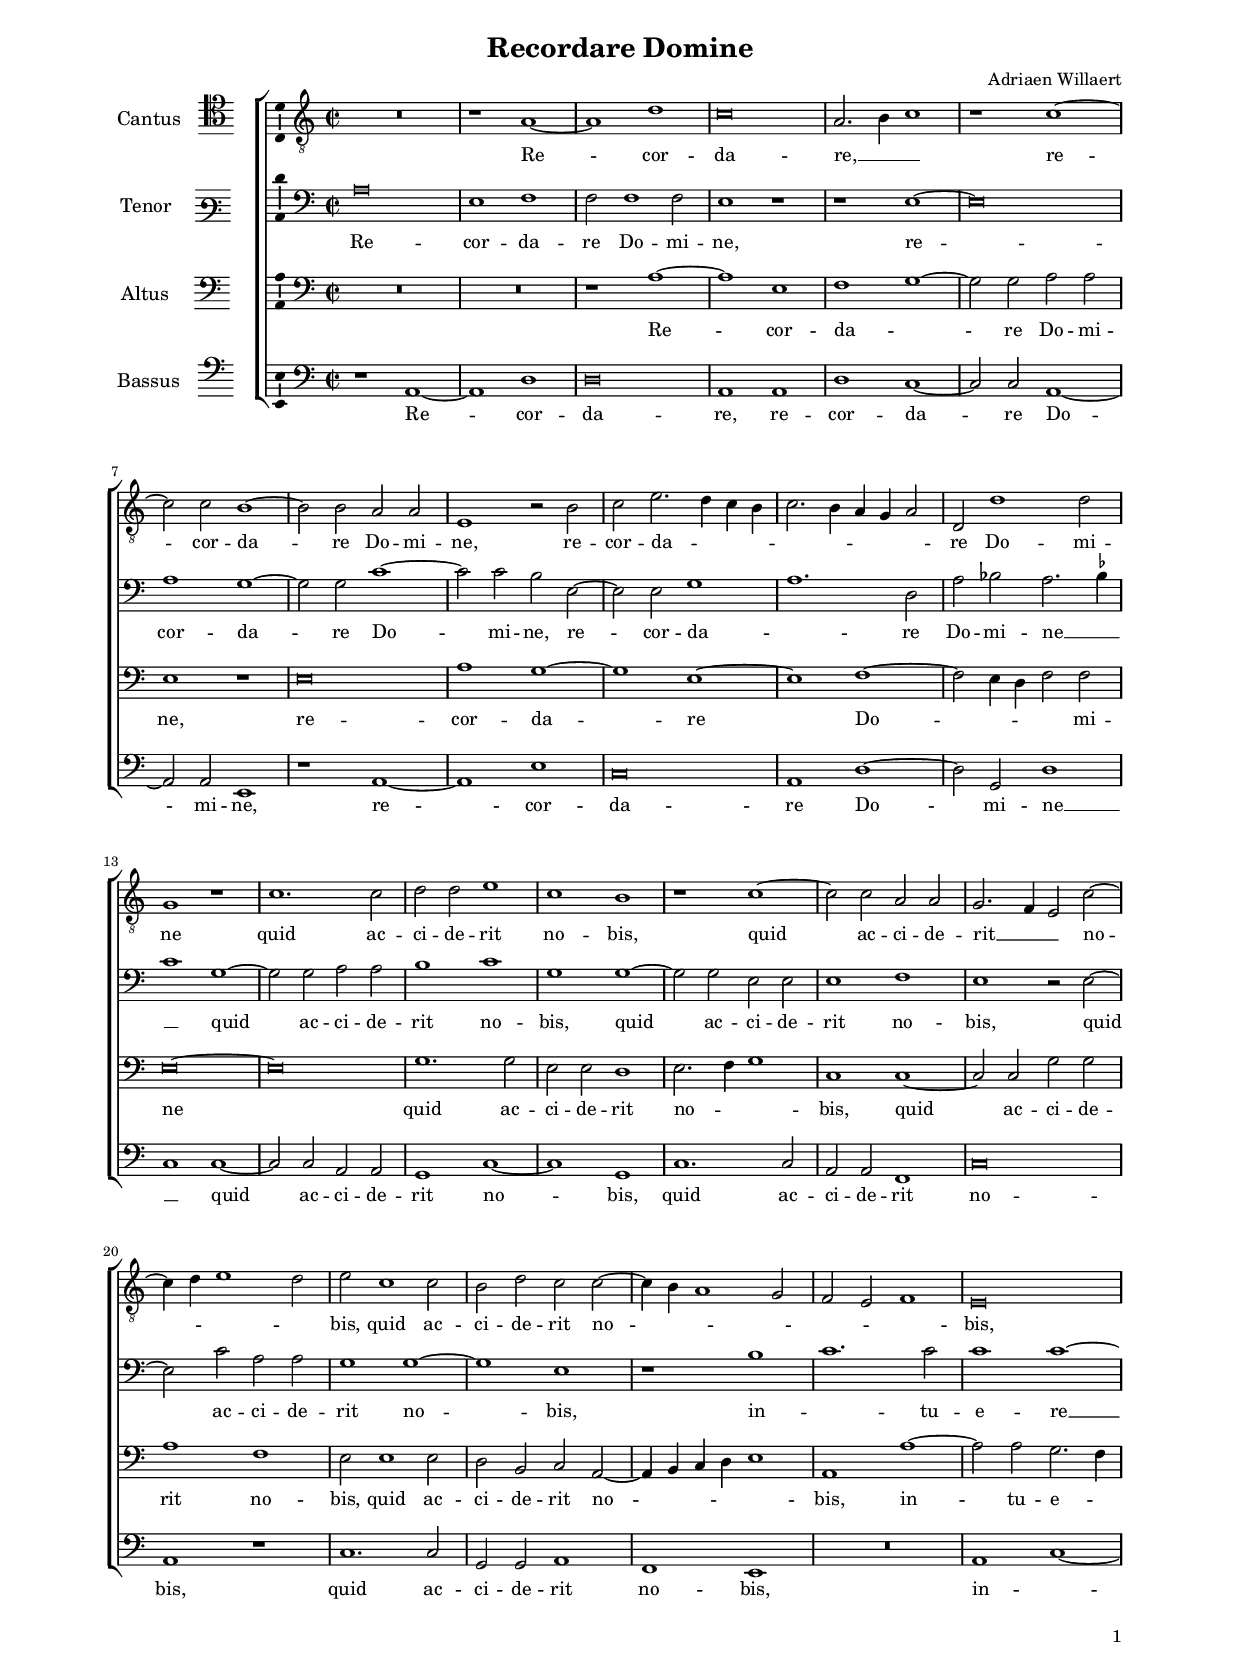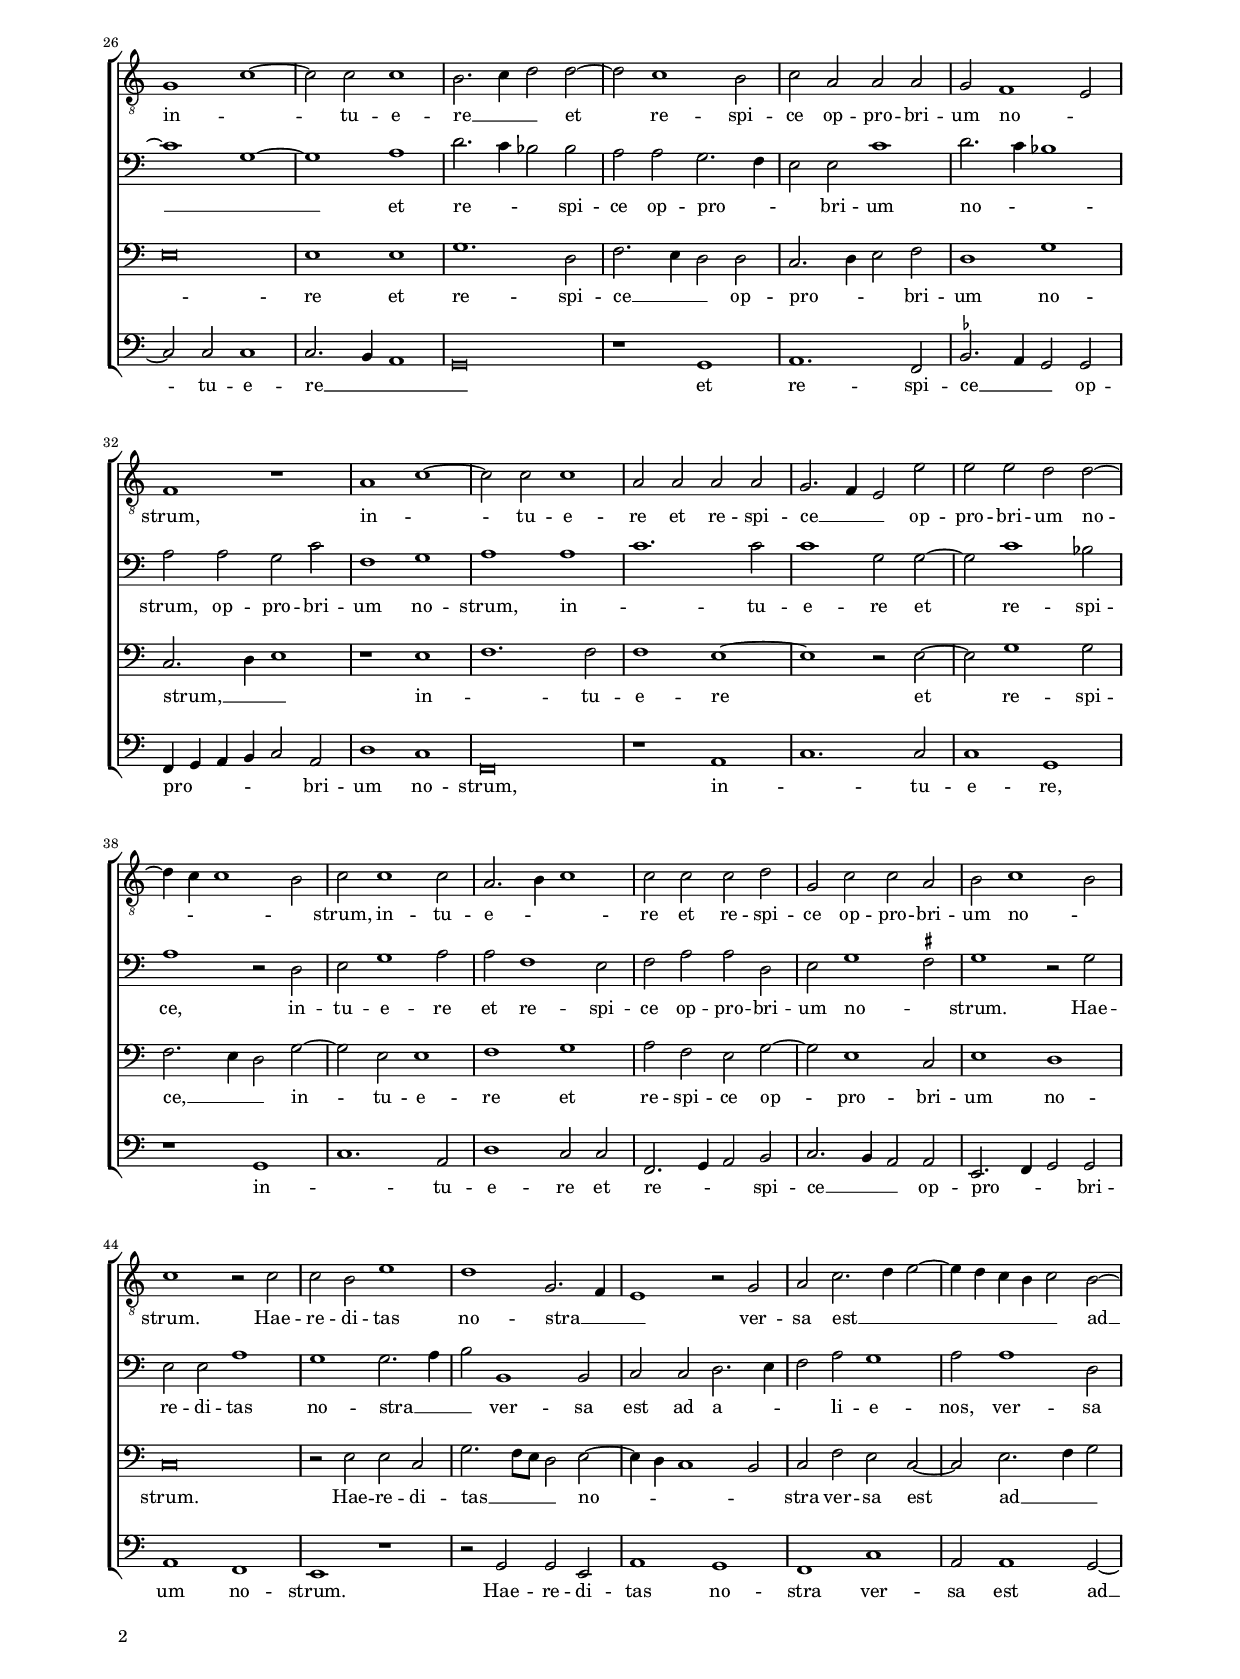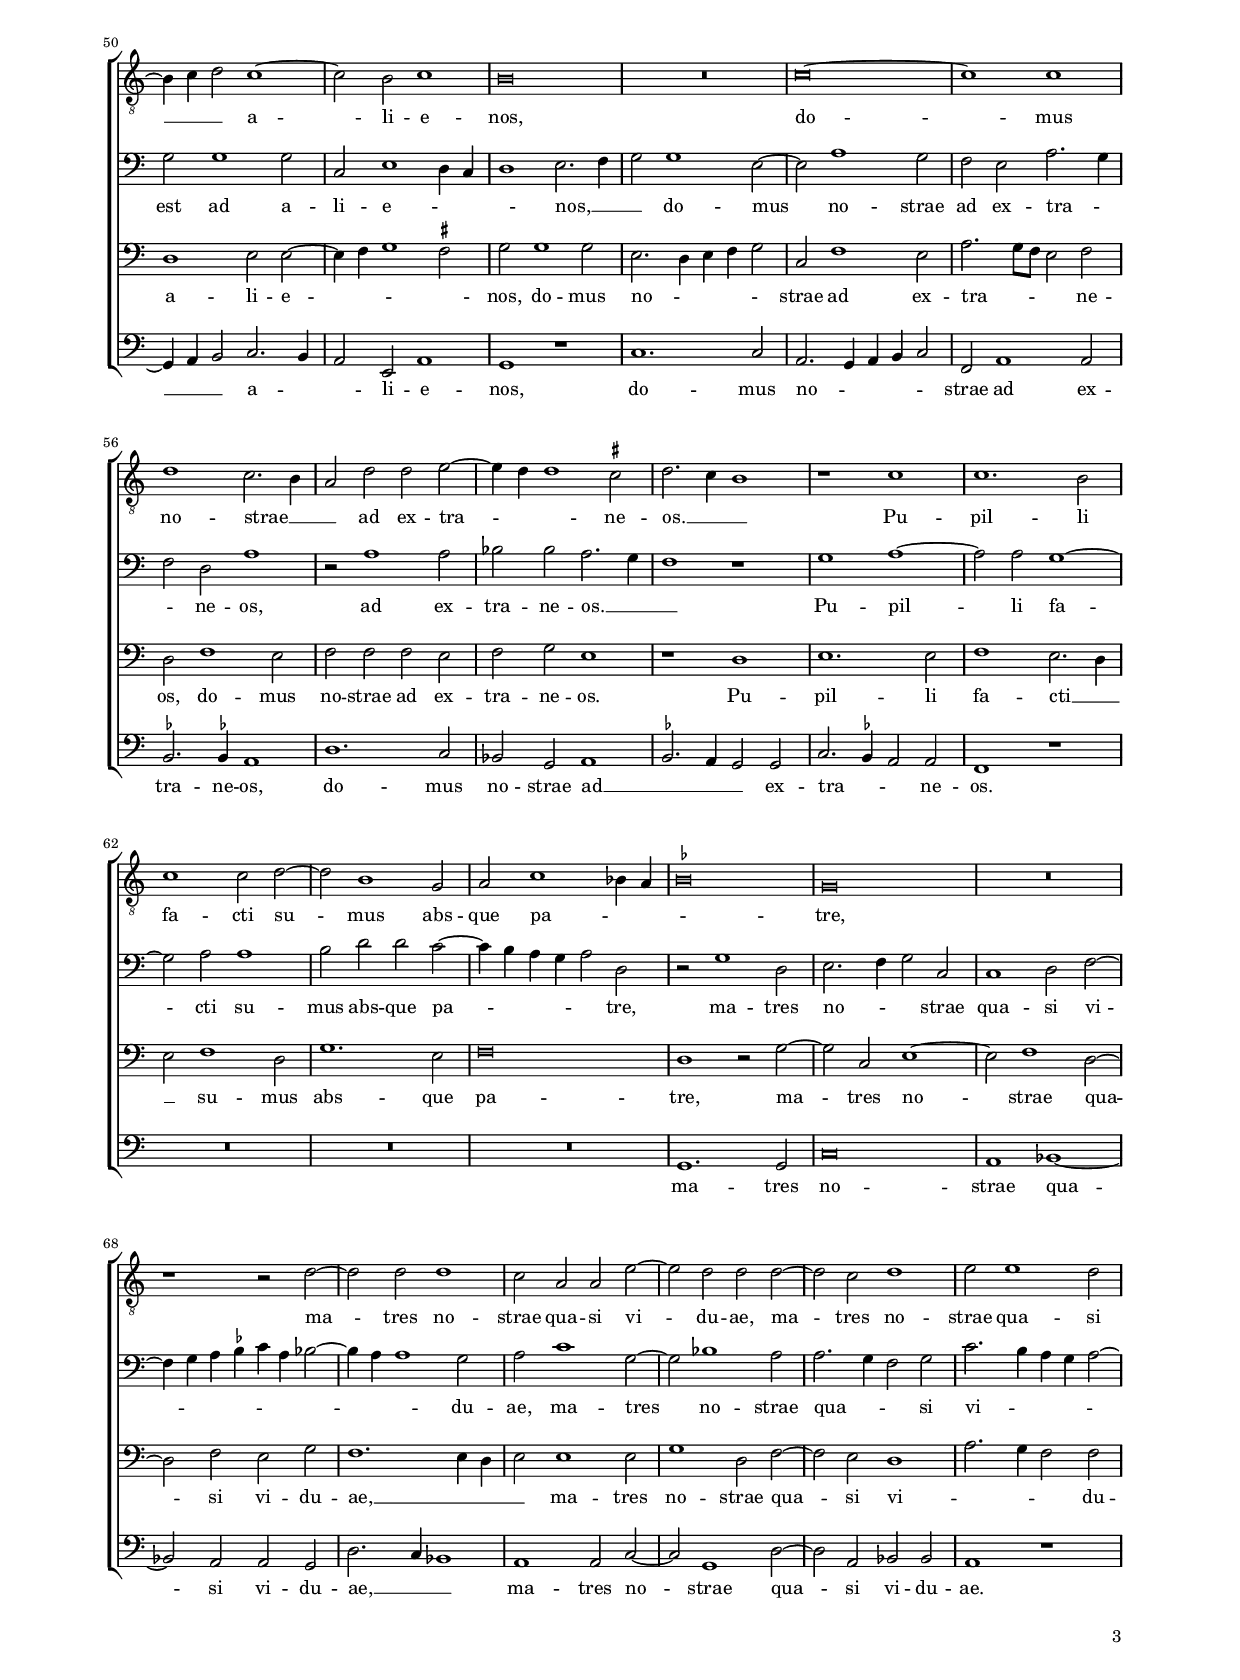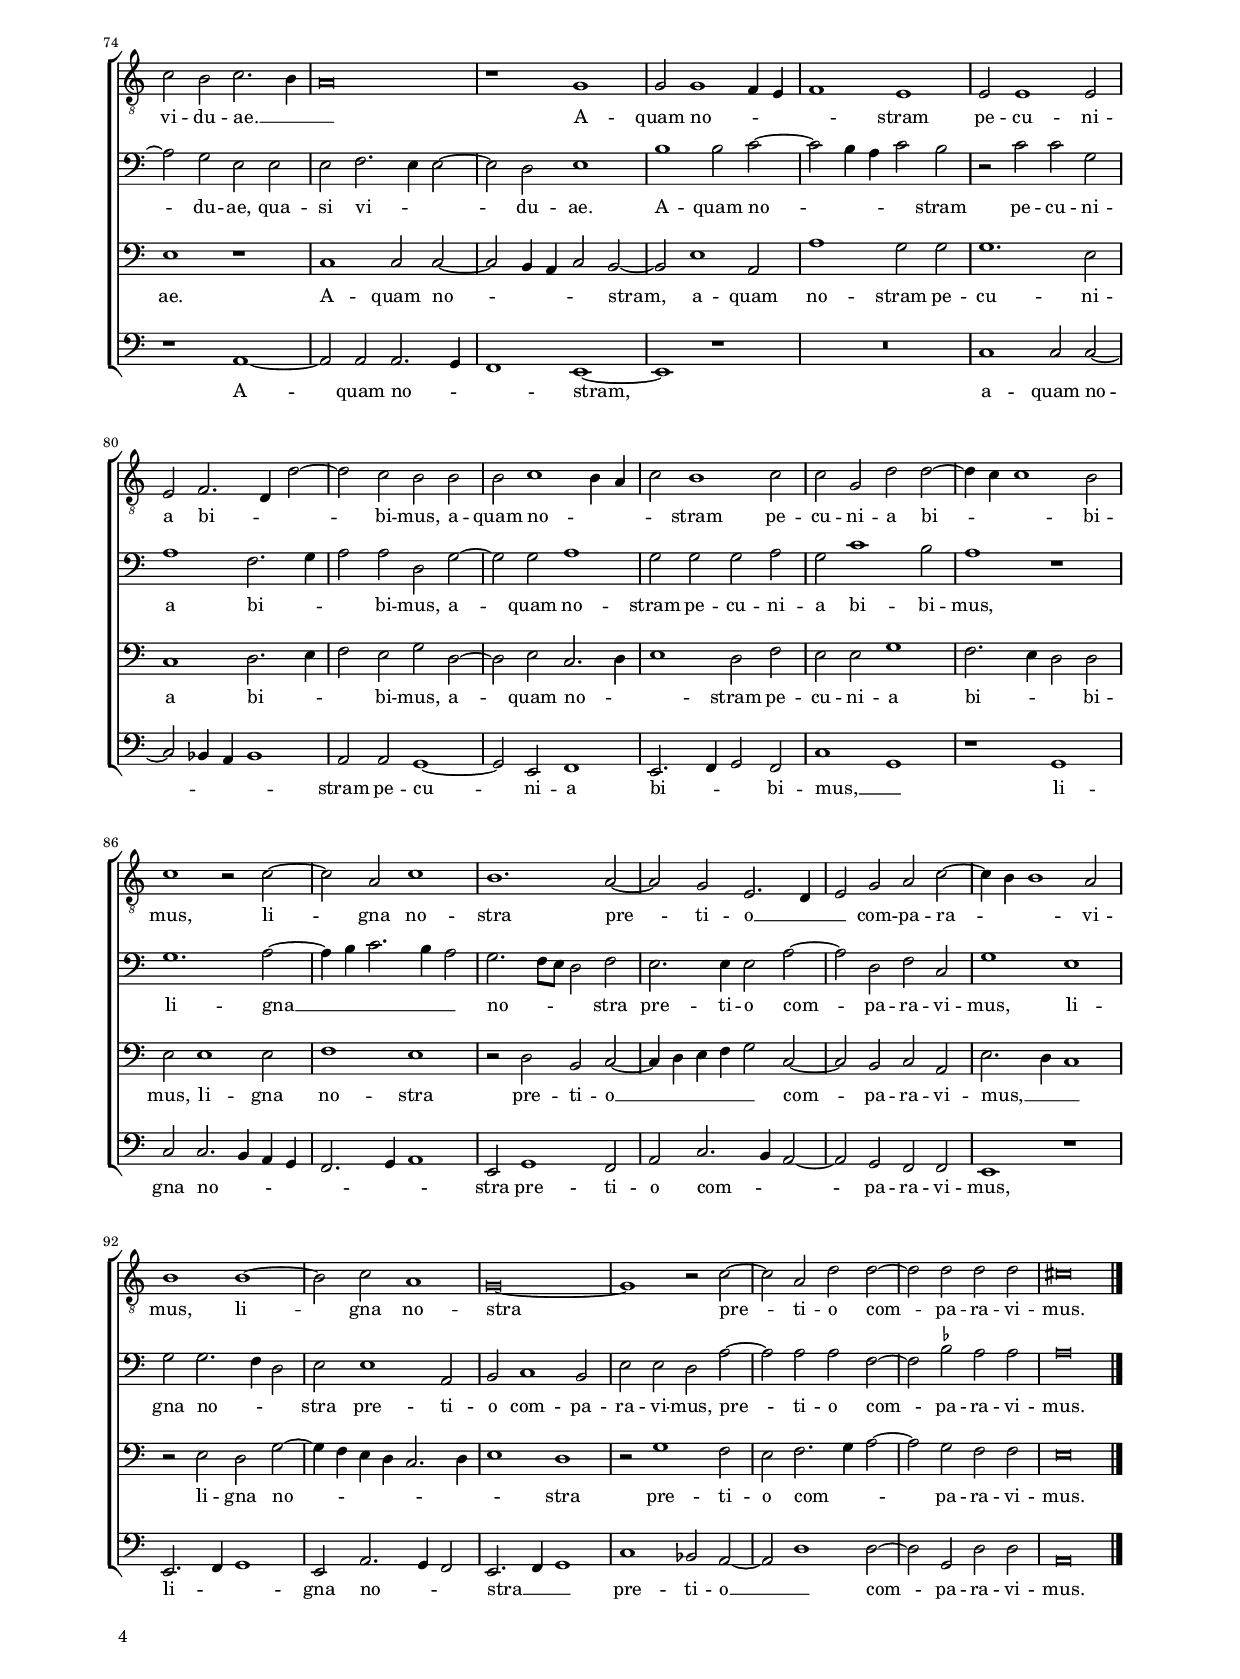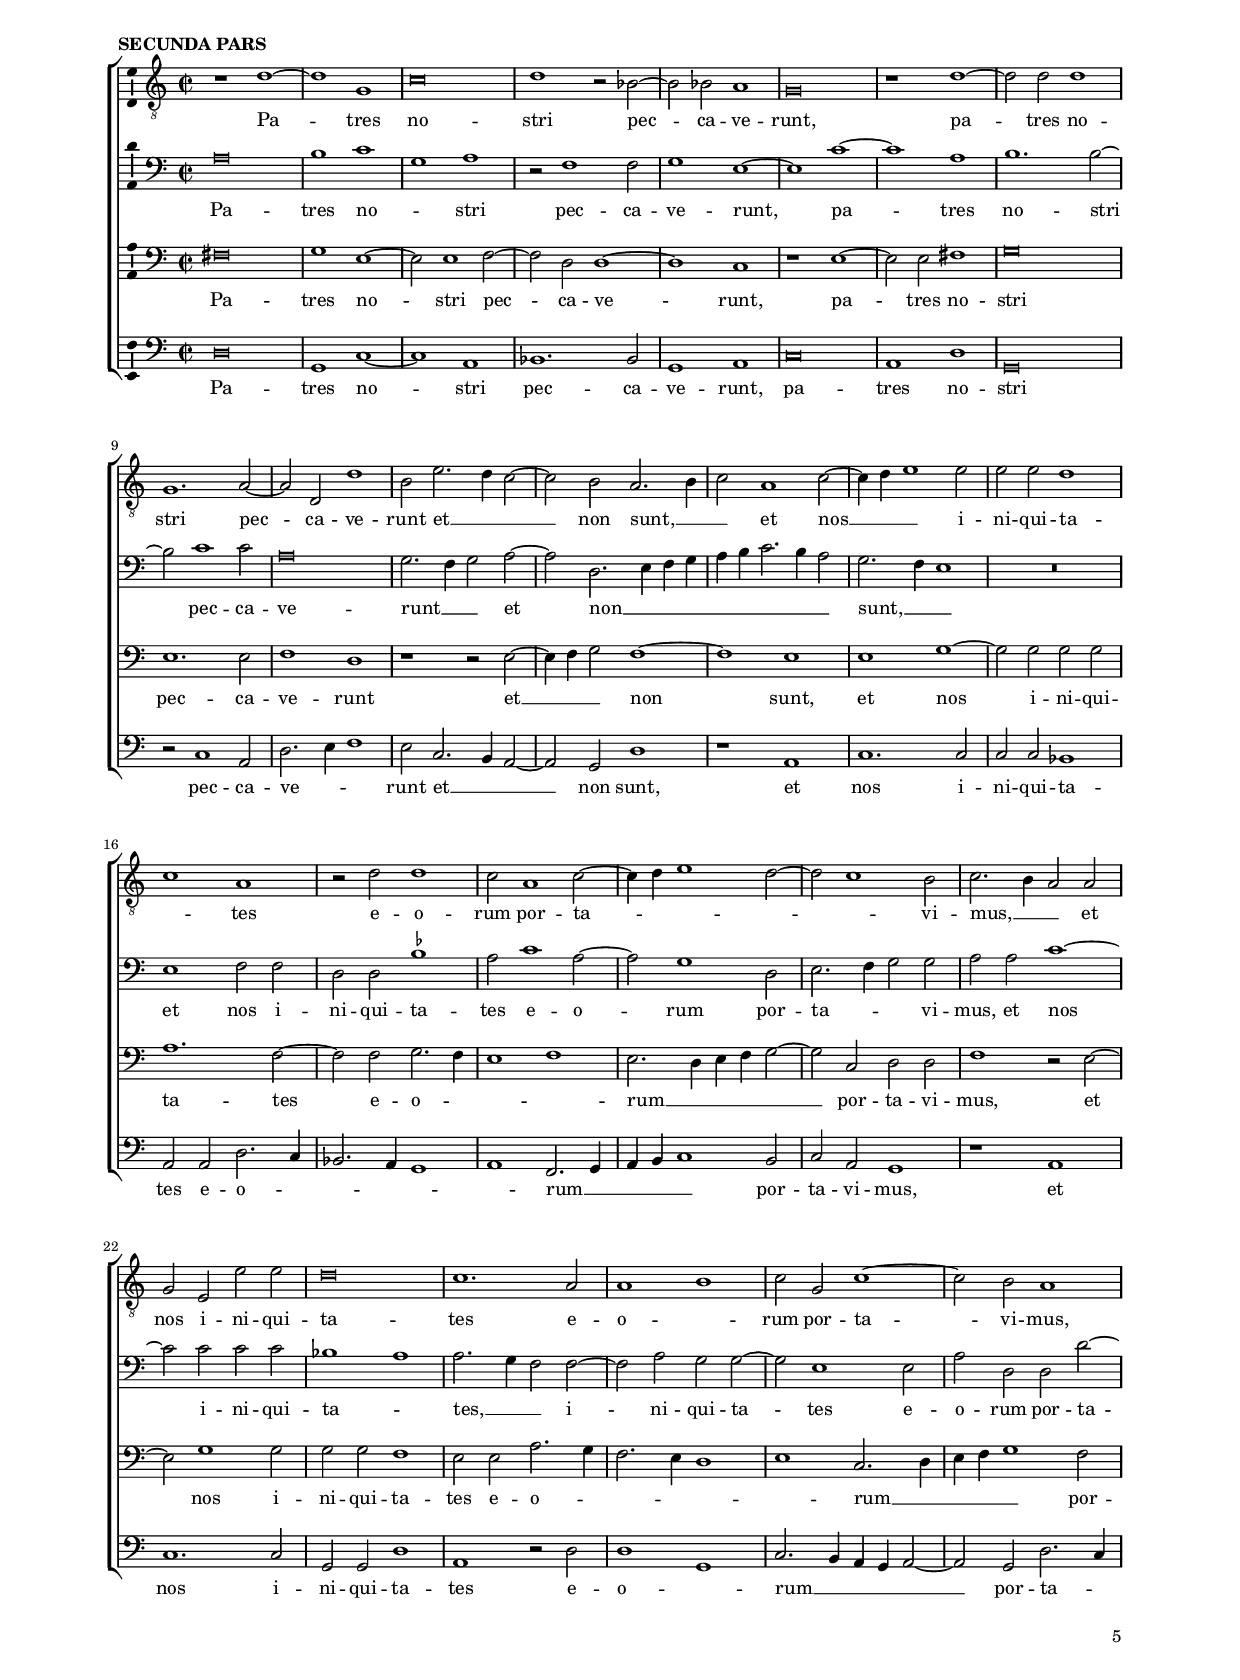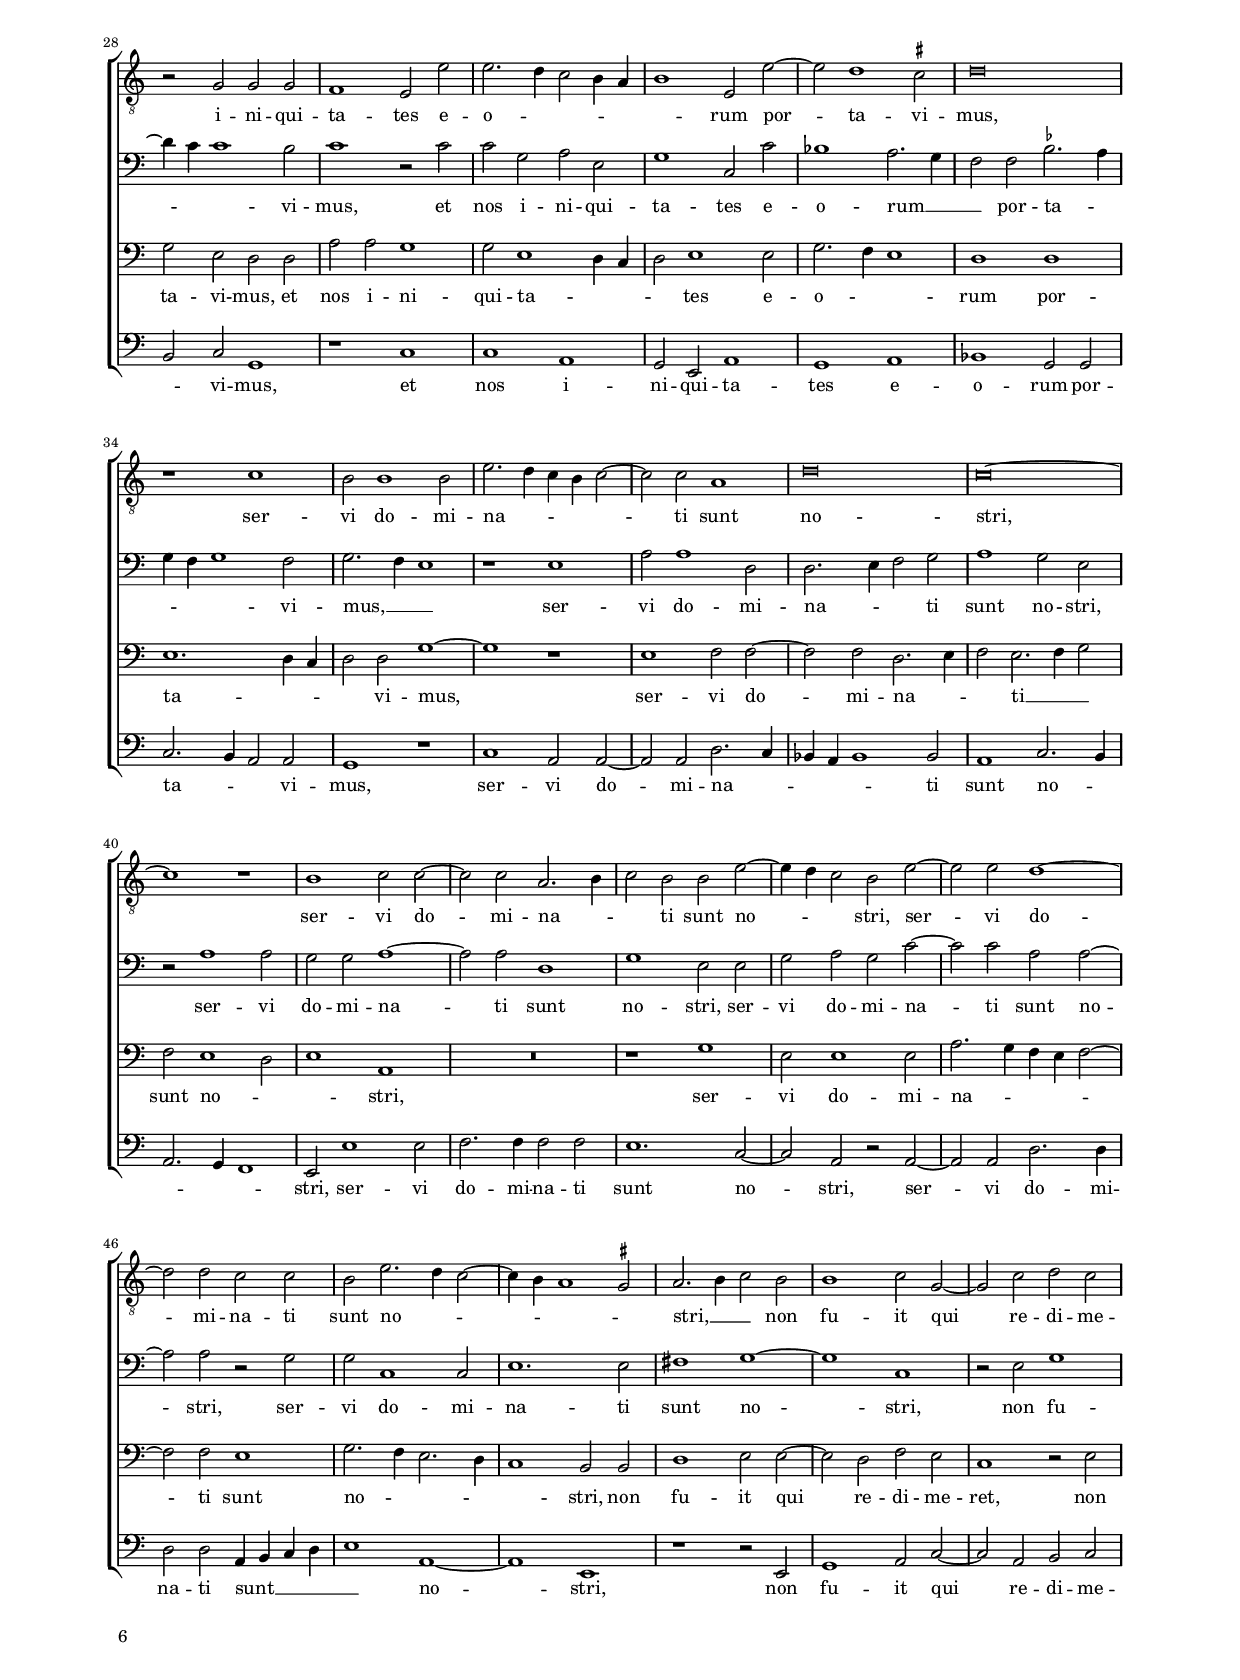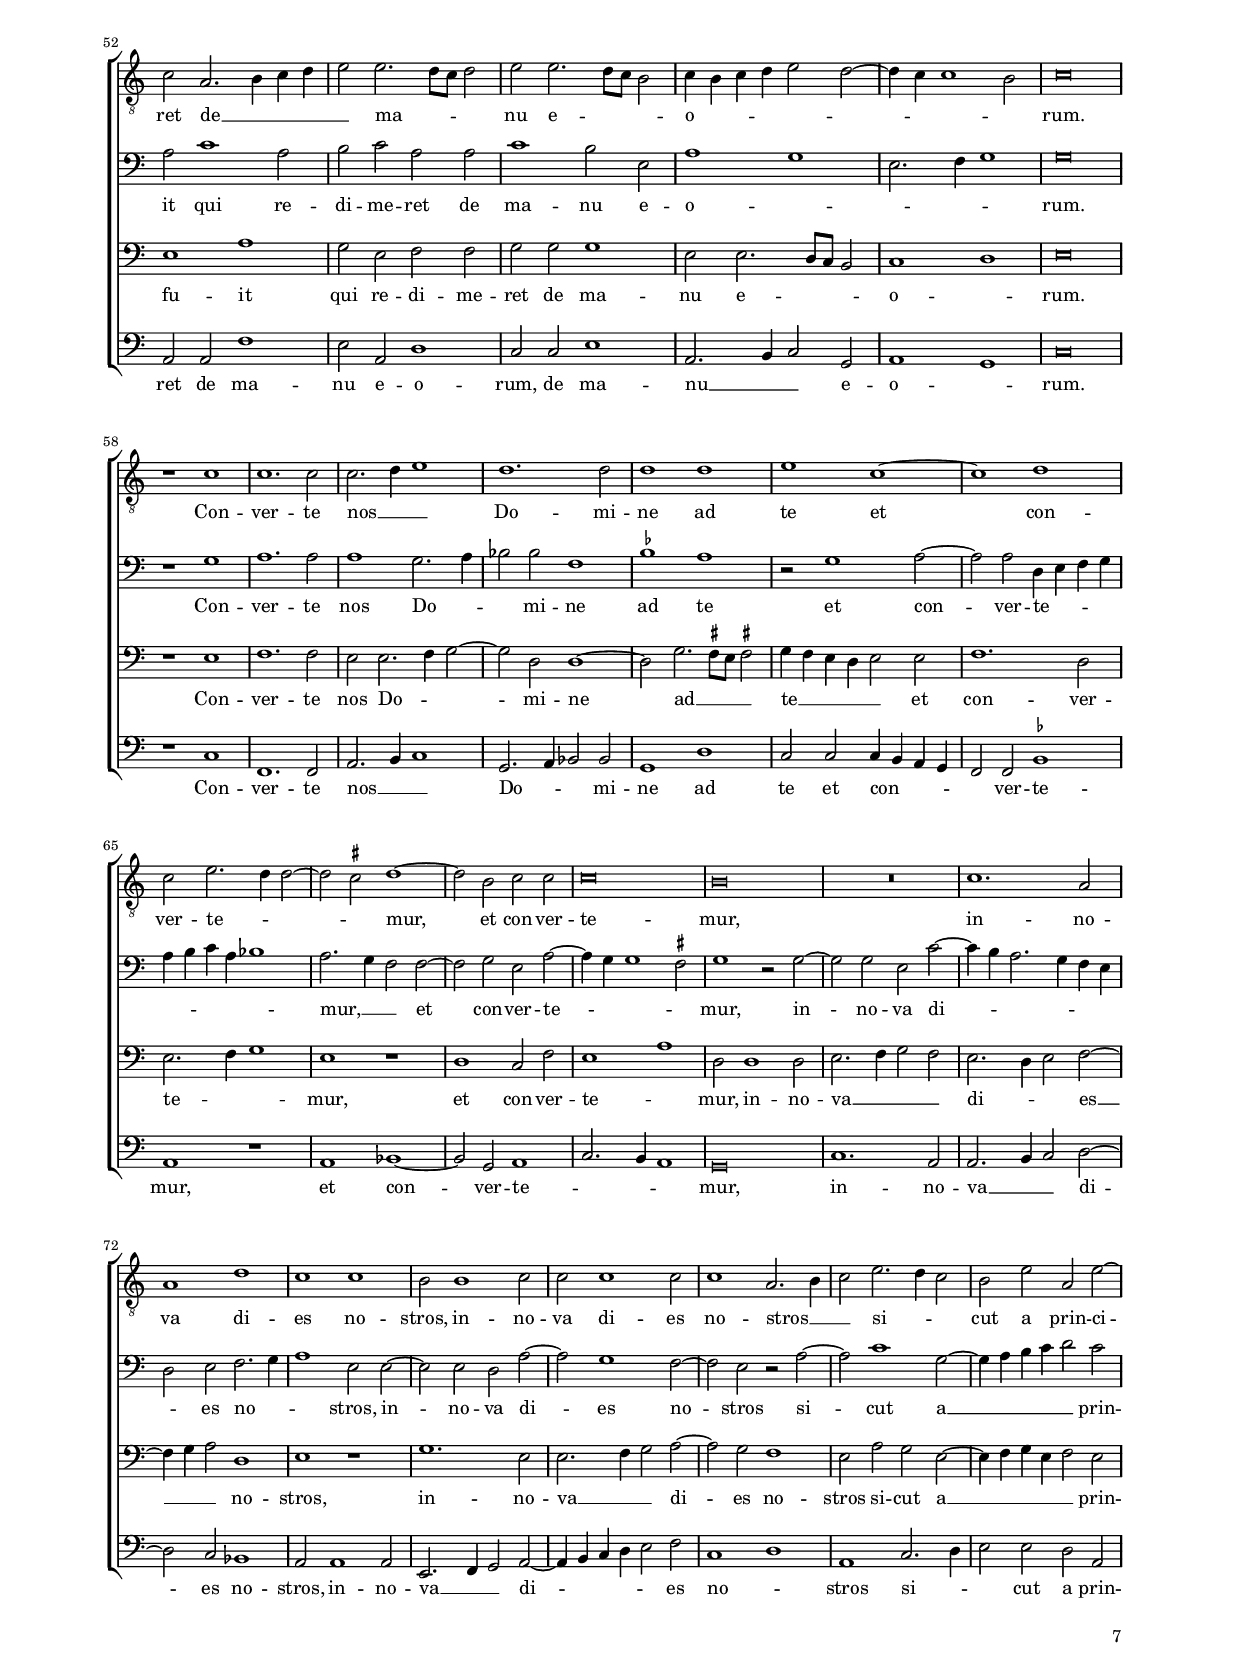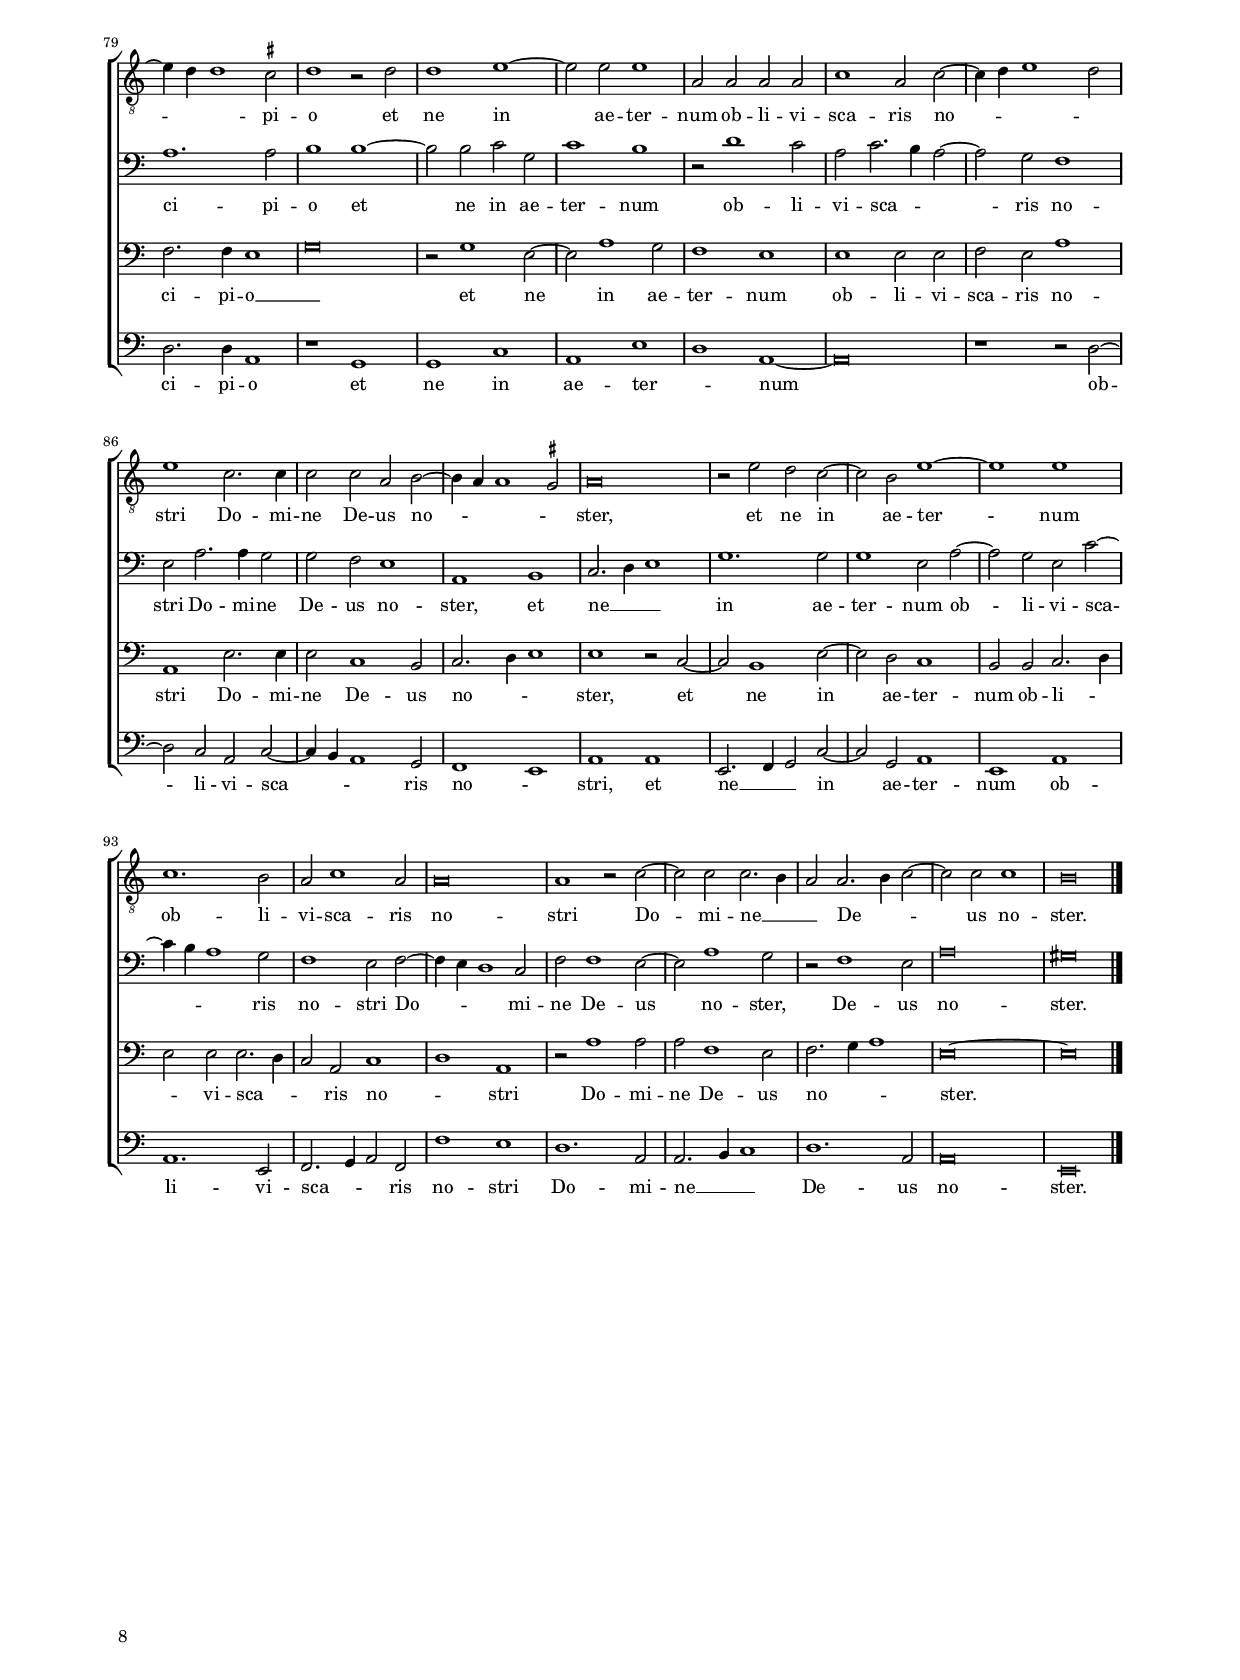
\header
{
  title="Recordare Domine"
  composer="Adriaen Willaert"
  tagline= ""
}

\version "2.20.0"
\language deutsch
#(set-global-staff-size 15)
% #(set-default-paper-size "letter")
#(ly:set-option 'point-and-click #f)


	ficta = { \once \set suggestAccidentals = ##t }
	
	forget = #(define-music-function (music) (ly:music?) #{
		\accidentalStyle forget
		$music
		\accidentalStyle default
		#})

	m = \melisma
	me = \melismaEnd


\paper
	{
	top-margin = 1.5 \cm
	bottom-margin = 0.9 \cm
	left-margin = 2 \cm
	right-margin = 2 \cm
	ragged-bottom = ##f
	ragged-last-bottom = ##t
	print-page-number = ##f
	score-system-spacing = #'((basic-distance . 17) (minimum-distance . 13) (padding . 5) (strechability . 150))
	system-system-spacing = #'((basic-distance . 17) (minimum-distance . 13) (padding . 5) (strechability . 150))
    system-score-spacing = #'((basic-distance . 17) (minimum-distance . 13) (padding . 5) (strechability . 150))
    oddFooterMarkup=\markup   \fill-line { "" \fromproperty #'page:page-number-string }
    evenFooterMarkup=\markup  \fill-line { \fromproperty #'page:page-number-string "" }
    last-bottom-spacing = #'((basic-distance . 12) (minimum-distance . 8) (padding . 4))
%	systems-per-page = 4
%       page-count = 6
%	min-systems-per-page = 3
	}

global = {
	\key c \major
	\time 2/2 \set Score.measureLength = #(ly:make-moment 2/1)
        \skip 1*2*98 \bar "|."  \pageBreak
	}
	

incipitcantus = \markup { \score {
	{
	\set Staff.instrumentName = \markup { \fontsize #1 "Cantus" }
	\key c \major
	\clef tenor
	s4 \bar ""
	}
	\layout  {
	raggedright = ##t
	indent = 1.6 \cm
	line-width = 2.2\cm
	\context { \Staff \remove Time_signature_engraver }
	\override Staff.Clef.Y-extent = #'(0 . 0)
	}} \hspace #1 }
      
      
incipitaltus = \markup { \score {
	{
	\set Staff.instrumentName = \markup { \fontsize #1 "Tenor" }
	\key c \major
	\clef varbaritone
	s4 \bar ""
	}
	\layout  {
	raggedright = ##t
	indent = 1.6 \cm
	line-width = 2.2\cm
	\context { \Staff \remove Time_signature_engraver }
	\override Staff.Clef.Y-extent = #'(0 . 0)
	}} \hspace #1 }


incipittenor = \markup { \score {
	{
	\set Staff.instrumentName = \markup { \fontsize #1 "Altus" }
	\key c \major
	\clef bass
	s4 \bar ""
	}
	\layout  {
	raggedright = ##t
	indent = 1.6 \cm
	line-width = 2.2\cm
	\context { \Staff \remove Time_signature_engraver }
	\override Staff.Clef.Y-extent = #'(0 . 0)
	}} \hspace #1 }
      
      
incipitbassus = \markup { \score {
	{
	\set Staff.instrumentName = \markup { \fontsize #1 "Bassus" }
	\key c \major
	\clef subbass
	s4 \bar ""
	}
	\layout  {
	raggedright = ##t
	indent = 1.6 \cm
	line-width = 2.2\cm
	\context { \Staff \remove Time_signature_engraver }
	\override Staff.Clef.Y-extent = #'(0 . 0)
	}} \hspace #1 }


cantus =  \relative c'
	{
	R\breve
	r1 a~
	a1 d
	c\breve
%5
	a2. h4 c1 |
	r1 c~
	c2 c h1~
	h2 h a a
	e1 r2 h'
%10
	c2 e2. d4 c h |
	c2. h4 a g a2
	d,2 d'1 d2
	g,1 r
	c1. c2
%15
	d2 d e1 |
	c1 h
	r1 c~
	c2 c a a
	g2. f4 e2 c'~
%20
	c4 d e1 d2 |
	e2 c1 c2
	h2 d c c~
	c4 h a1 g2
	f2 e f1
%25
	e\breve |
	g1 c~
	c2 c c1
	h2. c4 d2 d~
	d2 c1 h2
%30
	c2 a a a |
	g2 f1 e2
	f1 r
	a1 c~
	c2 c c1
%35
	a2 a a a |
	g2. f4 e2 e'
	e2 e d d~
	d4 c c1 h2
	c2 c1 c2
%40
	a2. h4 c1 |
	c2 c c d
	g,2 c c a
	h2 c1 h2
	c1 r2 c
%45
	c2 h e1 |
	d1 g,2. f4
	e1 r2 g
	a2 c2. d4 e2~
	e4 d c h c2 h~
%50
	h4 c d2 c1~ |
	c2 h c1
	h\breve
	R\breve
	c\breve~
%55
	c1 c |
	d1 c2. h4
	a2 d d e~
	e4 d d1 \ficta cis2
	d2. c4 h1
%60
	r1 c |
	c1. h2
	c1 c2 d~
	d2 h1 g2
	a2 c1 b4 a
%65
	\ficta b\breve |
	g\breve
	R\breve
	r1 r2 d'~
	d2 d d1
%70
	c2 a a e'~ |
	e2 d d d~
	d2 c d1
	e2 e1 d2
	c2 h c2. h4
%75
	a\breve |
	r1 g
	g2 g1 f4 e
	f1 e
	e2 e1 e2
%80
	e2 f2. d4 d'2~ |
	d2 c h h
	h2 c1 h4 a
	c2 h1 c2
	c2 g d' d~
%85
	d4 c c1 h2 |
	c1 r2 c~
	c2 a c1
	h1. a2~
	a2 g e2. d4
%90
	e2 g a c~ |
	c4 h h1 a2
	h1 h~
	h2 c a1
	g\breve~
%95
	g1 r2 c~ |
	c2 a d d~
	d2 d d d
	cis\breve |
	}


altus =  \relative c
    {
	a'\breve
	e1 f
	f2 f1 f2
	e1 r
%5
	r1 e~ |
	e\breve
	a1 g~
	g2 g c1~
	c2 c h e,~
%10
	e2 e g1 |
	a1. d,2
	a'2 b a2. \ficta b!4
	c1 g~
	g2 g a a
%15
	h1 c |
	g1 g~
	g2 g e2 e
	e1 f
	e1 r2 e~
%20
	e2 c' a a |
	g1 g~
	g1 e
	r1 h'
	c1. c2
%25
	c1 c~ |
	c1 g~
	g1 a
    d2. c4 b2 b
    a2 a g2. f4 
%30
	e2 e c'1 |
    d2. c4 b1
    a2 a g2 c
    f,1 g 
    a1 a
%35
	c1. c2 |
    c1 g2 g~ 
    g2 c1 b2
    a1 r2 d,
    e2 g1 a2
%40
	a2 f1 e2 |
        f a a2 d,
        e2 g1 \ficta fis2
        g1 r2 g
        e2 e a1
%45
	g1 g2. a4 | 
        h2 h,1 h2
        c2 c d2. e4
        f2 a g1
        a2 a1 d,2
%50
	g2 g1 g2 |
        c,2 e1 d4 c
        d1 e2. f4
        g2 g1 e2~ 
        e2 a1 g2
%55
	f2 e a2. g4 |
        f2 d a'1 
        r2 a1 a2
        b2 b a2. g4
        f1 r
%60
	g1 a~ | 
        a2 a g1~
        g2 a a1
        h2 d d2 c~ 
        c4 h a g a2 d,
%65
	r2 g1 d2 |
        e2. f4 g2 c,
        c1 d2 f~ 
        f4 g a \ficta b c a b!2~ 
        b4 a a1 g2
%70
	a2 c1 g2~ | 
        g2 b1 a2
        a2. g4 f2 g
        c2. h4 a g a2~
        a2 g e e
%75
	e2 f2. e4 e2~ | 
        e2 d2 e1
        h'1 h2 c~ 
        c2 h4 a c2 h
        r2 c c g
%80
	a1 f2. g4 |
        a2 a d,2 g~ 
	g2 g a1
	g2 g g a
	g2 c1 h2
%85
	a1 r |
	g1. a2~ 
        a4 h c2. h4 a2
        g2. f8 e d2 f
        e2. e4 e2 a~
%90
	a2 d, f c |
        g'1 e
        g2 g2. f4 d2
        e2 e1 a,2
        h2 c1 h2
%95
	e2 e d2 a'~ |
	a2 a a f~
	f2 \ficta b a2 a
	a\breve |
	}


tenor =  \relative c
	{
	R\breve
	R\breve
	r1 a'~
	a1 e
%5
	f1 g~ |
	g2 g a a
	e1 r
	e\breve
	a1 g~
%10
	g1 e~ |
	e1 f~
	f2 e4 d f2 f
	e\breve~
	e\breve
%15
	g1. g2 |
	e2 e d1
	e2. f4 g1
	c,1 c~
	c2 c g' g
%20
	a1 f |
	e2 e1 e2
	d2 h c a~
	a4 h c d e1
	a,1 a'~
%25
	a2 a g2. f4 |
	e\breve
	e1 e
	g1. d2
	f2. e4 d2 d
%30
	c2. d4 e2 f |
	d1 g
	c,2. d4 e1
	r1 e
	f1. f2
%35
	f1 e~ |
	e1 r2 e~
	e2 g1 g2
	f2. e4 d2 g~
	g2 e e1
%40
	f1 g |
	a2 f e g~
	g2 e1 c2
	e1 d
	c\breve
%45
	r2 e e c |
	g'2. f8 e d2 e~
	e4 d c1 h2
	c2 f e c~
	c2 e2. f4 g2
%50
	d1 e2 e~ |
	e4 f g1 \ficta fis2
	g2 g1 g2
	e2. d4 e f g2
	c,2 f1 e2
%55
	a2. g8 f e2 f |
	d2 f1 e2
	f2 f f e
	f2 g e1
	r1 d
%60
	e1. e2 |
	f1 e2. d4
	e2 f1 d2
	g1. e2
	f\breve
%65
	d1 r2 g~ |
	g2 c, e1~
	e2 f1 d2~
	d2 f e g
	f1. e4 d
%70
	e2 e1 e2 |
	g1 d2 f~
	f2 e d1
	a'2. g4 f2 f
	e1 r
%75
        c1 c2 c~ |	
	c2 h4 a c2 h~
	h2 e1 a,2
	a'1 g2 g
	g1. e2
%80
	c1 d2. e4 |
	f2 e g d~
	d2 e c2. d4
	e1 d2 f
	e2 e g1
%85
	f2. e4 d2 d |
	e2 e1 e2
	f1 e
	r2 d h c~
	c4 d e f g2 c,~
%90
	c2 h c a |
	e'2. d4 c1
	r2 e d g~
	g4 f e d c2. d4
	e1 d
%95
	r2 g 1 f2 |
	e2 f2. g4 a2~
	a2 g f f
	e\breve |
	}


bassus  =  \relative c
	{
	r1 a~
	a1 d
	d\breve
	a1 a
%5
	d1 c~ |
	c2 c a1~
	a2 a e1
	r1 a~
	a1 e'
%10
	c\breve |
	a1 d~
	d2 g, d'1
	c1 c~
	c2 c a a
%15
	g1 c~ |
	c1 g
	c1. c2
	a2 a f1
	c'\breve
%20
	a1 r |
	c1. c2
	g2 g a1
	f1 e
	R\breve
%25
	a1 c~ |
	c2 c c1
	c2. h4 a1
	g\breve
	r1 g
%30
	a1. f2 |
	\ficta b2. a4 g2 g
	f4 g a h c2 a
	d1 c
	f,\breve
%35
	r1 a |
	c1. c2
	c1 g
	r1 g
	c1. a2
%40
	d1 c2 c |
	f,2. g4 a2 h
	c2. h4 a2 a
	e2. f4 g2 g
	a1 f
%45
	e1 r |
	r2 g g e
	a1 g
	f1 c'
	a2 a1 g2~
%50
	g4 a h2 c2. h4 |
	a2 e a1
	g1 r
	c1. c2
	a2. g4 a h c2
%55
	f,2 a1 a2 |
	\ficta b2. \ficta b!4 a1
	d1. c2
	b2 g a1
	\ficta b2. a4 g2 g
%60
	c2. \ficta b4 a2 a |
	f1 r
	R\breve
	R\breve
	R\breve
%65
	g1. g2 |
	c\breve
	a1 b~
	b2 a a g
	d'2. c4 b1
%70
	a1 a2 c~ |
	c2 g1 d'2~
	d2 a b b
	a1 r
	r1 a~
%75
	a2 a a2. g4 |
	f1 e~
	e1 r
	R\breve
	c'1 c2 c~
%80
	c2 b4 a b1 |
	a2 a g1~
	g2 e f1
	e2. f4 g2 f
	c'1 g
%85
	r1 g |
	c2 c2. h4 a g
	f2. g4 a1
	e2 g1 f2
	a2 c2. h4 a2~
%90
	a2 g f f |
	e1 r
	e2. f4 g1
	e2 a2. g4 f2
	e2. f4 g1
%95
	c1 b2 a~ |
	a2 d1 d2~
	d2 g, d' d
	a\breve |
	}


lyricscantus = \lyricmode {
	Re -- cor -- da -- re, __ _ _
        re -- cor -- da -- re Do -- mi -- ne,
        re -- cor -- da -- _ _ _ _ _ _ _ _ re Do -- mi -- ne
        quid ac -- ci -- de -- rit no -- bis,
        quid ac -- ci -- de -- rit __ _ _ no -- _ _ _ bis,
        quid ac -- ci -- de -- rit no -- _ _ _ _ _ _ bis,
        in -- _ tu -- e -- re __ _ _ et re -- spi -- ce op -- pro -- bri -- um no -- _ strum,
        in -- _ tu -- e -- re et re -- spi -- ce __ _ _ op -- pro -- bri -- um no -- _ _ _ strum,
        in -- tu -- e -- _ _ re et re -- spi -- ce op -- pro -- bri -- um no -- _ strum.
        Hae -- re -- di -- tas no -- stra __ _ _ ver -- sa est __ _ _ _ _ _ _ ad __ _ _ a -- li -- e -- nos,
        do -- mus no -- strae __ _ _ ad ex -- tra -- _ _ ne -- os. __ _ _
        Pu -- pil -- li fa -- cti su -- mus abs -- que pa -- _ _ _ tre,
        ma -- tres no -- strae qua -- si vi -- du -- ae,
        ma -- tres no -- strae qua -- si vi -- du -- ae. __ _ _
        A -- quam no -- _ _ _ stram pe -- cu -- ni -- a bi -- _ _ bi -- mus,
        a -- quam no -- _ _ _ stram pe -- cu -- ni -- a bi -- _ _ bi -- mus,
        li -- gna no -- stra pre -- ti -- o __ _ _ com -- pa -- ra -- _ _ vi -- mus,
        li -- gna no -- stra pre -- ti -- o com -- pa -- ra -- vi -- mus.
	}


lyricsaltus = \lyricmode {
	Re -- cor -- da -- re Do -- mi -- ne,
        re -- cor -- da -- re Do -- mi -- ne,
        re -- cor -- da -- _ re Do -- mi -- ne __ _ _
        quid ac -- ci -- de -- rit no -- bis,
        quid ac -- ci -- de -- rit no -- bis,
        quid ac -- ci -- de -- rit no -- bis,
        in -- _ tu -- e -- re __ _ et re -- _ _ spi -- ce op -- pro -- _ _ bri -- um no -- _ _ strum,
        op -- pro -- bri -- um no -- strum,
        in -- _ tu -- e -- re et re -- spi -- ce,
        in -- tu -- e -- re et re -- spi -- ce op -- pro -- bri -- um no -- _ strum.
        Hae -- re -- di -- tas no -- stra __ _ _ ver -- sa est ad a -- _ _ li -- e -- nos,
        ver -- sa est ad a -- li -- e -- _ _ _ nos, __ _ _
        do -- mus no -- strae ad ex -- tra -- _ _ ne -- os,
        ad ex -- tra -- ne -- os. __ _ _
        Pu -- pil -- li fa -- cti su -- mus abs -- que pa -- _ _ _ _ tre,
        ma -- tres no -- _ _ strae qua -- si vi -- _ _ _ _ _ _ _ _ du -- ae,
        ma -- tres no -- strae qua -- _ _ si vi -- _ _ _ _ du -- ae,
        qua -- si vi -- _ _ du -- ae.
        A -- quam no -- _ _ _ stram pe -- cu -- ni -- a bi -- _ _ bi -- mus,
        a -- quam no -- stram pe -- cu -- ni -- a bi -- bi -- mus,
        li -- gna __ _ _ _ _ no -- _ _ _ stra pre -- ti -- o com -- pa -- ra -- vi -- mus,
        li -- gna no -- _ _ stra pre -- ti -- o com -- pa -- ra -- vi -- mus,
        pre -- ti -- o com -- pa -- ra -- vi -- mus.
	}


lyricstenor = \lyricmode {
	Re -- cor -- da -- _ re Do -- mi -- ne,
        re -- cor -- da -- re Do -- _ _ _ mi -- ne
        quid ac -- ci -- de -- rit no -- _ _ bis,
        quid ac -- ci -- de -- rit no -- bis,
        quid ac -- ci -- de -- rit no -- _ _ _ _ bis,
        in -- tu -- e -- _ _ re et re -- spi -- ce __ _ _ op -- pro -- _ _ bri -- um no -- strum, __ _ _
        in -- _ tu -- e -- re et re -- spi -- ce, __ _ _ 
        in -- tu -- e -- re et re -- spi -- ce op -- pro -- bri -- um no -- strum.
        Hae -- re -- di -- tas __ _ _ _ no -- _ _ _ stra ver -- sa est ad __ _ _ a -- li -- e -- _ _ _ nos,
        do -- mus no -- _ _ _ _ strae ad ex -- tra -- _ _ _ ne -- os,
        do -- mus no -- strae ad ex -- tra -- ne -- os.
        Pu -- pil -- li fa -- cti __ _ _ su -- mus abs -- que pa -- tre,
        ma -- tres no -- strae qua -- si vi -- du -- ae, __ _ _ _
        ma -- tres no -- strae qua -- si vi -- _ _ _ du -- ae.
        A -- quam no -- _ _ _ stram,
        a -- quam no -- stram pe -- cu -- ni -- a bi -- _ _ bi -- mus,
        a -- quam no -- _ _ stram pe -- cu -- ni -- a bi -- _ _ bi -- mus,
        li -- gna no -- stra pre -- ti -- o __ _ _ _ _ com -- pa -- ra -- vi -- mus, __ _ _
        li -- gna no -- _ _ _ _ _ _ stra pre -- ti -- o com -- _ _ pa -- ra -- vi -- mus.
	}


lyricsbassus = \lyricmode {
	Re -- cor -- da -- re,
        re -- cor -- da -- re Do -- mi -- ne,
        re -- cor -- da -- re Do -- mi -- ne __ _
        quid ac -- ci -- de -- rit no -- bis,
        quid ac -- ci -- de -- rit no -- bis,
        quid ac -- ci -- de -- rit no -- bis,
        in -- _ tu -- e -- re __ _ _ _ et re -- spi -- ce __ _ _ op -- pro -- _ _ _ _ bri -- um no -- strum,
        in -- _ tu -- e -- re,
        in -- _ tu -- e -- re et re -- _ _ spi -- ce __ _ _ op -- pro -- _ _ bri -- um no -- strum.
        Hae -- re -- di -- tas no -- stra ver -- sa est ad __ _ _ a -- _ _ li -- e -- nos,
        do -- mus no -- _ _ _ _ strae ad ex -- tra -- ne -- os,
        do -- mus no -- strae ad __ _ _ _ ex -- tra -- _ _ ne -- os.
        ma -- tres no -- strae qua -- si vi -- du -- ae, __ _ _ 
        ma -- tres no -- strae qua -- si vi -- du -- ae.
        A -- quam no -- _ _ stram,
        a -- quam no -- _ _ _ stram pe -- cu -- ni -- a bi -- _ _ bi -- mus, __ _
        li -- gna no -- _ _ _ _ _ _ stra pre -- ti -- o com -- _ _ pa -- ra -- vi -- mus,
        li -- _ _ gna no -- _ _ stra __ _ _ pre -- ti -- o __ _ com -- pa -- ra -- vi -- mus.
	}


\score
{  
  % \transpose {
	\new ChoirStaff \with { \override StaffGrouper.staff-staff-spacing.basic-distance = #12 }
	<<


	\new Staff << \global
	\new Voice="v1" {
		\set Staff.instrumentName=\incipitcantus
        %       \set Staff.instrumentName="S"
		\set Staff.midiInstrument = "reed organ"
		\clef "G_8"
		\cantus }
	\new Lyrics \lyricsto "v1" {\lyricscantus }
	>>


	\new Staff << \global
	\new Voice="v2" {
		\set Staff.instrumentName=\incipitaltus
        %       \set Staff.instrumentName="A"
		\set Staff.midiInstrument = "reed organ"
		\clef "bass" 
		\altus}
	\new Lyrics \lyricsto "v2" {\lyricsaltus }
	>>


	\new Staff << \global
	\new Voice="v3" {
		\set Staff.instrumentName=\incipittenor
        %       \set Staff.instrumentName="T"
		\set Staff.midiInstrument = "reed organ"
		\clef "bass"
		\tenor }
	\new Lyrics \lyricsto "v3" {\lyricstenor }
	>>


	\new Staff << \global
	\new Voice="v4" {
		\set Staff.instrumentName=\incipitbassus
        %       \set Staff.instrumentName="B"
		\set Staff.midiInstrument = "reed organ"
		\clef "bass" 
		\bassus }
	\new Lyrics \lyricsto "v4" {\lyricsbassus}
	>>

	>>
	% } % transpose

	\layout
	{
	indent = 2.5 \cm
%	\context { \Lyrics \override VerticalAxisGroup.nonstaff-relatedstaff-spacing.padding = #2 }
%	\context { \Lyrics \override LyricText.font-size = #1 }
	\context { \Staff \override TimeSignature.break-visibility = #end-of-line-invisible }
	\context { \Staff \consists "Ambitus_engraver" }
	\context { \Score \override BarNumber.padding = #2 }
	\context { \Voice \override NoteHead.style = #'baroque }
	}

\midi
	{
    	\tempo 2 = 90
	}

}

%%%%%%%%%%%%%%%%%%%%  SECUNDA PARS


global = {
	\key c \major
	\time 2/2 \set Score.measureLength = #(ly:make-moment 2/1)
        \skip 1*2*57 \break
        \skip 1*2*43 \bar "|."
	}


cantus =  \relative c'
	{
	r1 d~
	d1 g,
	c\breve
	d1 r2 b~
%5
	b2 b a1 |
	g\breve
	r1 d'~
	d2 d d1
	g,1. a2~
%10
	a2 d, d'1 |
	h2 e2. d4 c2~
	c2 h a2. h4
	c2 a1 c2~
	c4 d e1 e2
%15
	e2 e d1 |
	c1 a
	r2 d d1
	c2 a1 c2~
	c4 d e1 d2~
%20
	d2 c1 h2 |
	c2. h4 a2 a
	g2 e e' e
	d\breve
	c1. a2
%25
	a1 h |
	c2 g c1~
	c2 h a1
	r2 g g g
	f1 e2 e'
%30
	e2. d4 c2 h4 a |
	h1 e,2 e'~
	e2 d1 \ficta cis2
	d\breve
	r1 c
%35
	h2 h1 h2 |
	e2. d4 c h c2~
	c2 c a1
	d\breve
	c\breve~
%40
	c1 r |
	h1 c2 c~
	c2 c a2. h4
	c2 h h e~
	e4 d c2 h e~
%45
	e2 e d1~ |
	d2 d c c
	h2 e2. d4 c2~
	c4 h a1 \ficta gis2
	a2. h4 c2 h
%50
	h1 c2 g~ |
	g2 c d c
	c2 a2. h4 c d
	e2 e2. d8 c d2
	e2 e2. d8 c h2
%55
	c4 h c d e2 d~ |
	d4 c c1 h2
	c\breve
	r1 c
	c1. c2
%60
	c2. d4 e1 |
	d1. d2
	d1 d
	e1 c~
	c1 d
%65
	c2 e2. d4 d2~ |
	d2 \ficta cis d1~
	d2 h c c
	c\breve
	h\breve
%70
	R\breve |
	c1. a2
	a1 d
	c1 c
	h2 h1 c2
%75
	c2 c1 c2 |
	c1 a2. h4
	c2 e2. d4 c2
	h2 e a, e'~
	e4 d d1 \ficta cis2
%80
	d1 r2 d |
	d1 e~
	e2 e e1
	a,2 a a a
	c1 a2 c~
%85
	c4 d e1 d2 |
	e1 c2. c4
	c2 c a h~
	h4 a a1 \ficta gis2
	a\breve
%90
	r2 e' d c~ |
	c2 h e1~
	e1 e
	c1. h2
	a2 c1 a2
%95
	a\breve |
	a1 r2 c~
	c2 c c2. h4
	a2 a2. h4 c2~
	c2 c c1
%100
        h\breve |
	}


altus =  \relative c
        {
	a'\breve
	h1 c
	g1 a
	r2 f1 f2
%5
	g1 e~ |
	e1 c'~
	c1 a
	h1. h2~
	h2 c1 c2
%10
	a\breve |
	g2. f4 g2 a~
	a2 d,2. e4 f g
	a4 h c2. h4 a2
	g2. f4 e1
%15
	R\breve |
	e1 f2 f
	d2 d \ficta b'1
	a2 c1 a2~
	a2 g1 d2
%20
	e2. f4 g2 g |
	a2 a c1~
	c2 c c c
	b1 a
	a2. g4 f2 f~
%25
	f2 a g g~ |
	g2 e1 e2
	a2 d, d d'~
	d4 c c1 h2
	c1 r2 c
%30
	c2 g a e |
	g1 c,2 c'
	b1 a2. g4
	f2 f \ficta b2. a4
	g4 f g1 f2
%35
	g2. f4 e1 |
	r1 e
	a2 a1 d,2
	d2. e4 f2 g
	a1 g2 e
%40
	r2 a1 a2 |
	g2 g a1~
	a2 a d,1
	g1 e2 e
	g2 a g c~
%45
	c2 c a a~ |
	a2 a r g
	g2 c,1 c2
	e1. e2
	fis1 g~
%50
	g1 c, |
	r2 e g1
	a2 c1 a2
	h2 c a a
	c1 h2 e,
%55
	a1 g |
	e2. f4 g1
	g\breve
	r1 g
	a1. a2
%60
	a1 g2. a4 |
	b2 b f1
	\ficta b1 a
	r2 g1 a2~
	a2 a d,4 e f g
%65
	a4 h c a b1 |
	a2. g4 f2 f~
	f2 g e a~
	a4 g g1 \ficta fis2
	g1 r2 g~
%70
	g2 g e c'~ |
	c4 h a2. g4 f e
	d2 e f2. g4
	a1 e2 e~
	e2 e d a'~
%75
	a2 g1 f2~ |
	f2 e r a~
	a2 c1 g2~
	g4 a h c d2 c
	a1. a2
%80
	h1 h~ |
	h2 h c g
	c1 h
	r2 d1 c2
	a2 c2. h4 a2~
%85
	a2 g f1 |
	e2 a2. a4 g2
	g2 f e1
	a,1 h
	c2. d4 e1
%90
	g1. g2 |
	g1 e2 a~
	a2 g e c'~
	c4 h a1 g2
	f1 e2 f~
%95
	f4 e d1 c2 |
	f2 f1 e2~
	e2 a1 g2
	r2 f1 e2
	a\breve
%100
        gis\breve |
	}


tenor =  \relative c
	{
	fis\breve
	g1 e~
	e2 e1 f2~
	f2 d d1~
%5
	d1 c |
	r1 e~
	e2 e fis1
	g\breve
	e1. e2
%10
	f1 d |
	r1 r2 e~
	e4 f g2 f1~
	f1 e
	e1 g~
%15
	g2 g g g |
	a1. f2~
	f2 f g2. f4
	e1 f
	e2. d4 e f g2~
%20
	g2 c, d d |
	f1 r2 e~
	e2 g1 g2
	g2 g f1
	e2 e a2. g4
%25
	f2. e4 d1 |
	e1 c2. d4
	e4 f g1 f2
	g2 e d d
	a'2 a g1
%30
	g2 e1 d4 c |
	d2 e1 e2
	g2. f4 e1
	d1 d
	e1. d4 c
%35
	d2 d g1~ |
	g1 r
	e1 f2 f~
	f2 f d2. e4
	f2 e2. f4 g2
%40
	f2 e1 d2 |
	e1 a,
	R\breve
	r1 g'
	e2 e1 e2
%45
	a2. g4 f e f2~ |
	f2 f e1
	g2. f4 e2. d4
	c1 h2 h
	d1 e2 e~
%50
	e2 d f e |
	c1 r2 e
	e1 a
	g2 e f f
	g2 g g1
%55
	e2 e2. d8 c h2 |
	c1 d
	e\breve
	r1 e
	f1. f2
%60
	e2 e2. f4 g2~ |
	g2 d d1~
	d2 g2. \ficta fis8 e \ficta fis!2
	g4 f e d e2 e
	f1. d2
%65
	e2. f4 g1 |
	e1 r
	d1 c2 f
	e1 a
	d,2 d1 d2
%70
	e2. f4 g2 f |
	e2. d4 e2 f~
	f4 g a2 d,1
	e1 r
	g1. e2
%75
	e2. f4 g2 a~ |
	a2 g f1
	e2 a g e~
	e4 f g e f2 e
	f2. f4 e1
%80
	g\breve |
	r2 g1 e2~
	e2 a1 g2
	f1 e
	e1 e2 e
%85
	f2 e a1 |
	a,1 e'2. e4
	e2 c1 h2
	c2. d4 e1
	e1 r2 c~
%90
	c2 h1 e2~ |
	e2 d c1
	h2 h c2. d4
	e2 e e2. d4
	c2 a c1
%95
	d1 a |
	r2 a'1 a2
	a2 f1 e2
	f2. g4 a1
	e\breve~
%100
	e\breve |
	}


bassus  =  \relative c
	{
	d\breve
	g,1 c~
	c1 a
	b1. b2
%5
	g1 a |
	c\breve
	a1 d
	g,\breve
	r2 c1 a2
%10
	d2. e4 f1 |
	e2 c2. h4 a2~
	a2 g d'1
	r1 a
	c1. c2
%15
	c2 c b1 |
	a2 a d2. c4
	b2. a4 g1
	a1 f2. g4
	a4 h c1 h2
%20
	c2 a g1 |
	r1 a
	c1. c2
	g2 g d'1
	a1 r2 d
%25
	d1 g, |
	c2. h4 a g a2~
	a2 g d'2. c4
	h2 c g1
	r1 c
%30
	c1 a |
	g2 e a1
	g1 a
	b1 g2 g
	c2. h4 a2 a
%35
	g1 r
	c1 a2 a~
	a2 a d2. c4
	b4 a b1 b2
	a1 c2. h4
%40
	a2. g4 f1 |
	e2 e'1 e2
	f2. f4 f2 f
	e1. c2~
	c2 a r a~
%45
        a2 a d2. d4 |	
	d2 d a4 h c d
	e1 a,~
	a1 e
	r1 r2 e
%50
	g1 a2 c~ |
	c2 a h c
	a2 a f'1
	e2 a, d1
	c2 c e1
%55
	a,2. h4 c2 g |
	a1 g
	c\breve
	r1 c
	f,1. f2
%60
	a2. h4 c1 |
	g2. a4 b2 b
	g1 d'
	c2 c c4 h a g
	f2 f \ficta b1
%65
	a1 r |
	a1 b~
	b2 g a1
	c2. h4 a1
	g\breve
%70
	c1. a2 |
	a2. h4 c2 d~
	d2 c b1
	a2 a1 a2
	e2. f4 g2 a~
%75
	a4 h c d e2 f |
	c1 d
	a1 c2. d4
	e2 e d a
	d2. d4 a1
%80
	r1 g |
	g1 c
	a1 e'
	d1 a~
	a\breve
%85
	r1 r2 d~ |
	d2 c a c~
	c4 h a1 g2
	f1 e
	a1 a
%90
	e2. f4 g2 c~ |
	c2 g a1
	e1 a
	a1. e2
	f2. g4 a2 f
%95
	f'1 e |
	d1. a2
	a2. h4 c1
	d1. a2
	a\breve
%100
	e\breve |
	}


lyricscantus = \lyricmode {
	Pa -- tres no -- stri pec -- ca -- ve -- runt,
        pa -- tres no -- stri pec -- ca -- ve -- runt et __ _ _ non sunt, __ _ _
        et nos __ _ _ i -- ni -- qui -- ta -- _ tes e -- o -- rum por -- ta -- _ _ _ _ vi -- mus, __ _ _
        et nos i -- ni -- qui -- ta -- tes e -- o -- _ rum por -- ta -- vi -- mus,
        i -- ni -- qui -- ta -- tes e -- o -- _ _ _ _ _ rum por -- ta -- vi -- mus,
        ser -- vi do -- mi -- na -- _ _ _ _ ti sunt no -- stri,
        ser -- vi do -- mi -- na -- _ _ ti sunt no -- _ _ stri,
        ser -- vi do -- mi -- na -- ti sunt no -- _ _ _ _ _ stri, __ _ _
        non fu -- it qui re -- di -- me -- ret de __ _ _ _ _ ma -- _ _ _ nu e -- _ _ _ o -- _ _ _ _ _ _ _ _ rum.
        Con -- ver -- te nos __ _ _ Do -- mi -- ne ad te et con -- ver -- te -- _ _ _ mur,
        et con -- ver -- te -- mur,
        in -- no -- va di -- es no -- stros,
        in -- no -- va di -- es no -- stros __ _ _
        si -- _ _ cut a prin -- ci -- _ _ pi -- o
        et ne in ae -- ter -- num ob -- li -- vi -- sca -- ris no -- _ _ _ stri
        Do -- mi -- ne De -- us no -- _ _ _ ster,
        et ne in ae -- ter -- num ob -- li -- vi -- sca -- ris no -- stri
        Do -- mi -- ne __ _ _ De -- _ _ us no -- ster.
	}


lyricsaltus = \lyricmode {
	Pa -- tres no -- _ stri pec -- ca -- ve -- runt,
        pa -- tres no -- stri pec -- ca -- ve -- runt __ _ _ et non __ _ _ _ _ _ _ _ _ sunt, __ _ _
        et nos i -- ni -- qui -- ta -- tes e -- o -- rum por -- ta -- _ _ vi -- mus,
        et nos i -- ni -- qui -- ta -- _ tes, __ _ _
        i -- ni -- qui -- ta -- tes e -- o -- rum por -- ta -- _ _ vi -- mus,
        et nos i -- ni -- qui -- ta -- tes e -- o -- rum __ _ _ por -- ta -- _ _ _ _ vi -- mus, __ _ _
        ser -- vi do -- mi -- na -- _ _ ti sunt no -- stri,
        ser -- vi do -- mi -- na -- ti sunt no -- stri,
        ser -- vi do -- mi -- na -- ti sunt no -- stri,
        ser -- vi do -- mi -- na -- ti sunt no -- stri,
        non fu -- it qui re -- di -- me -- ret de ma -- nu e -- o -- _ _ _ _ rum.
        Con -- ver -- te nos Do -- _ _ mi -- ne ad te et con -- ver -- te -- _ _ _ _ _ _ _ _ mur, __ _ _
        et con -- ver -- te -- _ _ _ mur,
        in -- no -- va di -- _ _ _ _ _ _ es no -- _ _ stros,
        in -- no -- va di -- es no -- stros
        si -- cut a __ _ _ _ _ prin -- ci -- pi -- o
        et ne in ae -- ter -- num ob -- li -- vi -- sca -- _ _ ris no -- stri
        Do -- mi -- ne De -- us no -- ster,
        et ne __ _ _ in ae -- ter -- num ob -- li -- vi -- sca -- _ _ ris no -- stri
        Do -- _ _ mi -- ne De -- us no -- ster,
        De -- us no -- ster.
	}


lyricstenor = \lyricmode {
	Pa -- tres no -- stri pec -- ca -- ve -- runt,
        pa -- tres no -- stri pec -- ca -- ve -- runt et __ _ _ non sunt,
        et nos i -- ni -- qui -- ta -- tes e -- o -- _ _ _ rum __ _ _ _ _ por -- ta -- vi -- mus,
        et nos i -- ni -- qui -- ta -- tes e -- o -- _ _ _ _ _ rum __ _ _ _ _ por -- ta -- vi -- mus,
        et nos i -- ni -- qui -- ta -- _ _ _ tes e -- o -- _ _ rum por -- ta -- _ _ _ vi -- mus,
        ser -- vi do -- mi -- na -- _ _ ti __ _ _ sunt no -- _ _ stri,
        ser -- vi do -- mi -- na -- _ _ _ _ ti sunt no -- _ _ _ _ stri,
        non fu -- it qui re -- di -- me -- ret,
        non fu -- it qui re -- di -- me -- ret de ma -- nu e -- _ _ _ o -- _ rum.
        Con -- ver -- te nos Do -- _ _ mi -- ne ad __ _ _ _ te __ _ _ _ _ et con -- ver -- te -- _ _ mur,
        et con -- ver -- te -- _ mur,
        in -- no -- va __ _ _ _ di -- _ _ es __ _ _ no -- stros,
        in -- no -- va __ _ _ di -- es no -- stros
        si -- cut a __ _ _ _ _ prin -- ci -- pi -- o __ _
        et ne in ae -- ter -- num ob -- li -- vi -- sca -- ris no -- stri
        Do -- mi -- ne De -- us no -- _ _ ster,
        et ne in ae -- ter -- num ob -- li -- _ _ vi -- sca -- _ _ ris no -- _ stri
        Do -- mi -- ne De -- us no -- _ _ ster.
	}


lyricsbassus = \lyricmode {
	Pa -- tres no -- stri pec -- ca -- ve -- runt,
        pa -- tres no -- stri pec -- ca -- ve -- _ _ runt et __ _ _ non sunt,
        et nos i -- ni -- qui -- ta -- tes e -- o -- _ _ _ _ _ rum __ _ _ _ _ por -- ta -- vi -- mus,
        et nos i -- ni -- qui -- ta -- tes e -- o -- _ rum __ _ _ _ _ por -- ta -- _ _ vi -- mus,
        et nos i -- ni -- qui -- ta -- tes e -- o -- rum por -- ta -- _ _ vi -- mus,
        ser -- vi do -- mi -- na -- _ _ _ _ ti sunt no -- _ _ _ _ stri,
        ser -- vi do -- mi -- na -- ti sunt no -- stri,
        ser -- vi do -- mi -- na -- ti sunt __ _ _ _ _ no -- stri,
        non fu -- it qui re -- di -- me -- ret de ma -- nu e -- o -- rum,
        de ma -- nu __ _ _ e -- o -- _ rum.
        Con -- ver -- te nos __ _ _ Do -- _ _ mi -- ne ad te et con -- _ _ _ _ ver -- te -- mur,
        et con -- ver -- te -- _ _ _ mur,
        in -- no -- va __ _ _ di -- es no -- stros,
        in -- no -- va __ _ _ di -- _ _ _ _ es no -- _ stros
        si -- _ _ cut a prin -- ci -- pi -- o
        et ne in ae -- ter -- _ num ob -- li -- vi -- sca -- _ _ ris no -- _ stri,
        et ne __ _ _ in ae -- ter -- num ob -- li -- vi -- sca -- _ _ ris no -- stri
        Do -- mi -- ne __ _ _ De -- us no -- ster.
	}


\score
{  
  % \transpose {
	\new ChoirStaff \with { \override StaffGrouper.staff-staff-spacing.basic-distance = #12 }
	<<

	\new Staff <<\global
	\new Voice="v1" {
	  %\set Staff.instrumentName="Cantus"
		\set Staff.midiInstrument = "reed organ"
		\clef "G_8"
                \cantus }
	\new Lyrics \lyricsto "v1" {\lyricscantus }
	>>


	\new Staff << \global
	\new Voice="v2" {
	  %\set Staff.instrumentName="Altus"
		\set Staff.midiInstrument = "reed organ"
		\clef "bass"
		\altus}
	\new Lyrics \lyricsto "v2" {\lyricsaltus }
	>>


	\new Staff <<\global
	\new Voice="v3" {
	  %\set Staff.instrumentName="Tenor"
		\set Staff.midiInstrument = "reed organ"
		\clef "bass"
		\tenor }
	\new Lyrics \lyricsto "v3" {\lyricstenor }
	>>


	\new Staff <<\global
	\new Voice="v4" {
	  %\set Staff.instrumentName="Bassus"
		\set Staff.midiInstrument = "reed organ"
		\clef "bass" 
		\bassus }
	\new Lyrics \lyricsto "v4" {\lyricsbassus}
	>>

	>>
	% } % transpose
		
	\layout
	{
	indent = 0 \cm
%	\context { \Lyrics \override VerticalAxisGroup.nonstaff-relatedstaff-spacing.padding = #2 }
%	\context { \Lyrics \override LyricText.font-size = #1 }
	\context { \Staff \override TimeSignature.break-visibility = #end-of-line-invisible }
	\context { \Staff \consists "Ambitus_engraver" }
	\context { \Score \override BarNumber.padding = #2 }
	\context { \Voice \override NoteHead.style = #'baroque }
	}
	
    \header { piece = \markup { \bold "SECUNDA PARS"} }
        
\midi
	{
    \tempo 2 = 90
	}
	
}

% EOF
